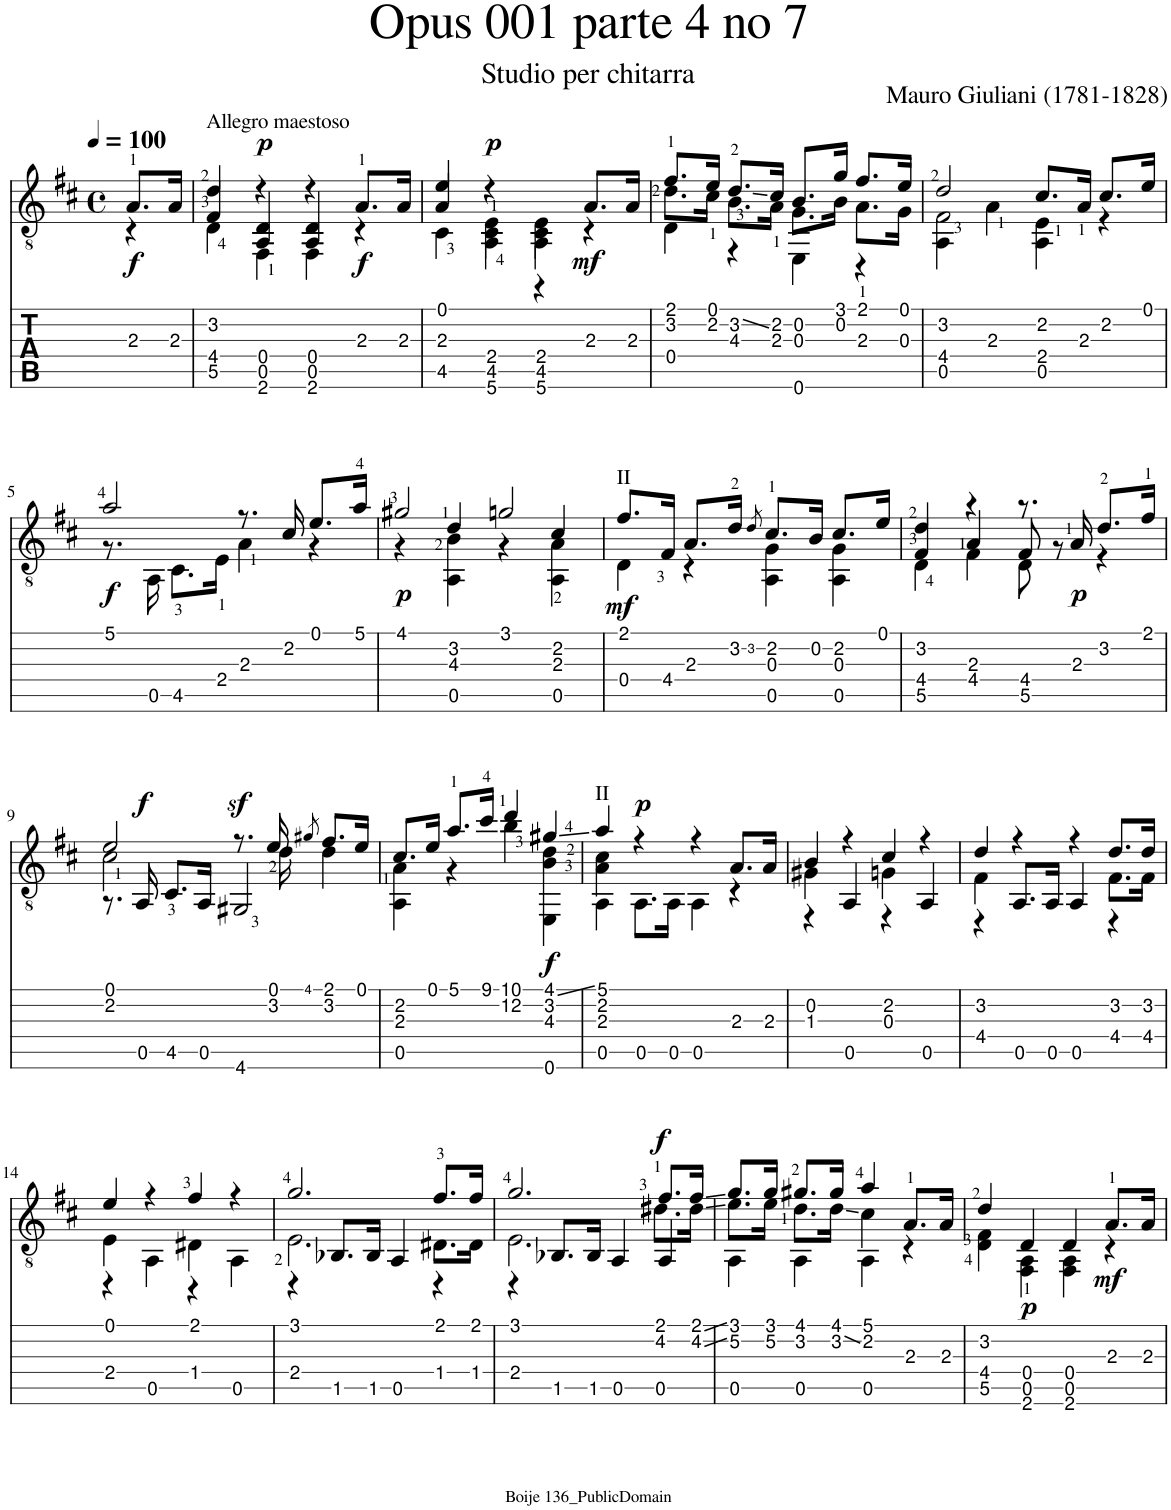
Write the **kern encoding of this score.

**kern	**kern	**dynam
*part1	*part1	*part1
*staff2	*staff1	*staff1/2
*I"Guitar	*	*
*I'Guit.	*	*
*stria6	*	*
*	*clefGv2	*
*k[f#c#]	*k[f#c#]	*
*M4/4	*M4/4	*
*met(c)	*met(c)	*
*MM100	*MM100	*
=	=	=
*^	*^	*
!	!	!	!	!LO:DY:b
8.AL	4r	8.A/L	4r	f
16AJk	.	16A/Jk	.	.
=1	=1	=1	=1	=1
*	*^	*	*^	*
!	!	!	!LO:TX:a:t=Allegro maestoso	!	!	!
4d	4F#	4D	4d/	4F#/	4D\	.
!	!	!	!	!	!	!LO:DY:a
4r	4AA 4D	4FF#	4r	4AA/ 4D/	4FF#\	p
4r	4AA 4D	4FF#	4r	4AA/ 4D/	4FF#\	.
!	!	!	!	!	!	!LO:DY:b
8.AL	4r	4ryy	8.A/L	4r	4ryy	f
16AJk	.	.	16A/Jk	.	.	.
=2	=2	=2	=2	=2	=2	=2
4e	4A	4C#	4e/	4A/	4C#\	.
!	!	!	!	!	!	!LO:DY:a
4r	4C# 4E	4AA	4r	4C#\ 4E\	4AA\	p
4AA	4C# 4E	4r	4AA\	4C#\ 4E\	4r	.
!	!	!	!	!	!	!LO:DY:b
8.AL	4r	4ryy	8.A/L	4r	4ryy	mf
16AJk	.	.	16A/Jk	.	.	.
=3	=3	=3	=3	=3	=3	=3
8.f#L	8.dL	4D	8.f#/L	8.d\L	4D\	.
16eJk	16c#Jk	.	16e/Jk	16c#\Jk	.	.
8.dL	8.BL	4r	8.d/L	8.B\L	4r	.
16c#Jk	16AJk	.	16c#/Jk	16A\Jk	.	.
8.BL	8.GL	4EE	8.B/L	8.G\L	4EE\	.
16gJk	16BJk	.	16g/Jk	16B\Jk	.	.
8.f#L	8.AL	4r	8.f#/L	8.A\L	4r	.
16eJk	16GJk	.	16e/Jk	16G\Jk	.	.
=4	=4	=4	=4	=4	=4	=4
2d	2F#	4AA	2d/	2F#\	4AA\	.
.	.	4A	.	.	4A\	.
8.c#L	4E	4AA	8.c#/L	4E\	4AA\	.
16AJk	.	.	16A/Jk	.	.	.
8.c#L	4r	4ryy	8.c#/L	4r	4ryy	.
16eJk	.	.	16e/Jk	.	.	.
*	*v	*v	*	*	*	*
*	*	*	*v	*v	*
!!LO:LB:g=z
=5	=5	=5	=5	=5
!	!	!	!	!LO:DY:b
2a	8.r	2a/	8.r	f
.	16AA	.	16AA\	.
.	8.C#L	.	8.C#\L	.
.	16EJk	.	16E\Jk	.
8.r	4A	8.r	4A\	.
16c#	.	16c#/	.	.
8.eL	4r	8.e/L	4r	.
16aJk	.	16a/Jk	.	.
=6	=6	=6	=6	=6
*	*^	*	*^	*
!	!	!	!	!	!	!LO:DY:b
2g#	4r	4ryy	2g#X/	4r	4ryy	p
.	4d	4AA 4B	.	4d/	4AA\ 4B\	.
2g	4r	4ryy	2gn/	4r	4ryy	.
.	4c#	4AA 4A	.	4c#/	4AA\ 4A\	.
=7	=7	=7	=7	=7	=7	=7
!	!	!	!LO:TX:a:t=II	!	!	!
!	!	!	!	!	!	!LO:DY:b
*	*v	*v	*	*	*	*
*	*	*	*v	*v	*
8.f#L	4D	8.f#/L	4D\	mf
16F#Jk	.	16F#/Jk	.	.
8.AL	4r	8.A/L	4r	.
16dJk	.	16d/Jk	.	.
qd	.	8qd/	.	.
8.c#L	4AA 4G	8.c#/L	4AA\ 4G\	.
16BJk	.	16B/Jk	.	.
8.c#L	4AA 4G	8.c#/L	4AA\ 4G\	.
16eJk	.	16e/Jk	.	.
=8	=8	=8	=8	=8
*	*^	*	*^	*
4d	4F#	4D	4d/	4F#/	4D\	.
4r	4A	4F#	4r	4A/	4F#\	.
8.r	8F#	8D	8.r	8F#/	8D\	.
.	8r	4.ryy	.	8r	4.ryy	.
!	!	!	!	!	!	!LO:DY:b
16A	.	.	16A/	.	.	p
8.dL	4r	.	8.d/L	4r	.	.
16f#Jk	.	.	16f#/Jk	.	.	.
!!LO:LB:g=z	!!	!!
=9	=9	=9	=9	=9	=9	=9
2e	2c#	8.r	2e/	2c#\	8.r	.
!	!	!	!	!	!	!LO:DY:a
.	.	16AA	.	.	16AA/	f
.	.	8.C#L	.	.	8.C#/L	.
.	.	16AAJk	.	.	16AA/Jk	.
!	!	!	!	!	!	!LO:DY:a
8.r	8.ryy	2GG#	8.r	8.ryy	2GG#X/	sf
16e	16d	.	16e/	16d\	.	.
qg#X	.	.	8qg#X/	.	.	.
8.f#L	4d	.	8.f#/L	4d\	.	.
16eJk	.	.	16e/Jk	.	.	.
*	*v	*v	*	*	*	*
*	*	*	*v	*v	*
=10	=10	=10	=10	=10
8.c#L	4AA 4A	8.c#/L	4AA\ 4A\	.
16eJk	.	16e/Jk	.	.
8.aL	4r	8.a/L	4r	.
16cc#Jk	.	16cc#/Jk	.	.
4dd	4b	4dd/	4b\	.
!	!	!	!	!LO:DY:b
4g#	4EE 4B 4d	4g#X/	4EE\ 4B\ 4d\	f
=11	=11	=11	=11	=11
*	*^	*	*^	*
!	!	!	!LO:TX:a:t=II	!	!	!
4a	4A 4c#	4AA	4a/	4A\ 4c#\	4AA\	.
!	!	!	!	!	!	!LO:DY:a
4r	2.ryy	8.AAL	4r	2.ryy	8.AA\L	p
.	.	16AAJk	.	.	16AA\Jk	.
4r	.	4AA	4r	.	4AA\	.
8.AL	.	4r	8.A/L	.	4r	.
16AJk	.	.	16A/Jk	.	.	.
=12	=12	=12	=12	=12	=12	=12
4B	4G#	4r	4B/	4G#X\	4r	.
4r	4ryy	4AA	4r	4ryy	4AA/	.
4c#	4G	4r	4c#/	4Gn\	4r	.
4r	4ryy	4AA	4r	4ryy	4AA/	.
=13	=13	=13	=13	=13	=13	=13
4d	4F#	4r	4d/	4F#\	4r	.
4r	2ryy	8.AAL	4r	2ryy	8.AA/L	.
.	.	16AAJk	.	.	16AA/Jk	.
4r	.	4AA	4r	.	4AA/	.
8.dL	8.F#L	4r	8.d/L	8.F#\L	4r	.
16dJk	16F#Jk	.	16d/Jk	16F#\Jk	.	.
!!LO:LB:g=z	!!	!!
=14	=14	=14	=14	=14	=14	=14
4e	4E	4r	4e/	4E\	4r	.
4r	4ryy	4AA	4r	4ryy	4AA\	.
4f#	4D#	4r	4f#/	4D#X\	4r	.
4r	4ryy	4AA	4r	4ryy	4AA\	.
=15	=15	=15	=15	=15	=15	=15
2.g	2.E	4r	2.g/	2.E\	4r	.
.	.	8.BB-L	.	.	8.BB-X/L	.
.	.	16BB-Jk	.	.	16BB-/Jk	.
.	.	4AA	.	.	4AA/	.
8.f#L	8.D#L	4r	8.f#/L	8.D#X\L	4r	.
16f#Jk	16D#Jk	.	16f#/Jk	16D#\Jk	.	.
=16	=16	=16	=16	=16	=16	=16
2.g	2.E	4r	2.g/	2.E\	4r	.
.	.	8.BB-L	.	.	8.BB-X/L	.
.	.	16BB-Jk	.	.	16BB-/Jk	.
.	.	4AA	.	.	4AA/	.
!	!	!	!	!	!	!LO:DY:a
8.f#L	8.d#L	4AA	8.f#/L	8.d#X\L	4AA/	f
16f#Jk	16d#Jk	.	16f#/Jk	16d#\Jk	.	.
=17	=17	=17	=17	=17	=17	=17
8.gL	8.eL	4AA	8.g/L	8.e\L	4AA\	.
16gJk	16eJk	.	16g/Jk	16e\Jk	.	.
8.g#L	8.dL	4AA	8.g#X/L	8.d\L	4AA\	.
16g#Jk	16dJk	.	16g#/Jk	16d\Jk	.	.
4a	4c#	4AA	4a/	4c#\	4AA\	.
8.AL	4r	4ryy	8.A/L	4r	4ryy	.
16AJk	.	.	16A/Jk	.	.	.
*	*v	*v	*	*	*	*
*	*	*	*v	*v	*
=18	=18	=18	=18	=18
4d	4D 4F#	4d/	4D\ 4F#\	.
!	!	!	!	!LO:DY:b
4D	4FF# 4AA	4D/	4FF#\ 4AA\	p
4D	4FF# 4AA	4D/	4FF#\ 4AA\	.
!	!	!	!	!LO:DY:b
8.AL	4r	8.A/L	4r	mf
16AJk	.	16A/Jk	.	.
*v	*v	*	*	*
*	*v	*v	*
=	=	=
*-	*-	*-
